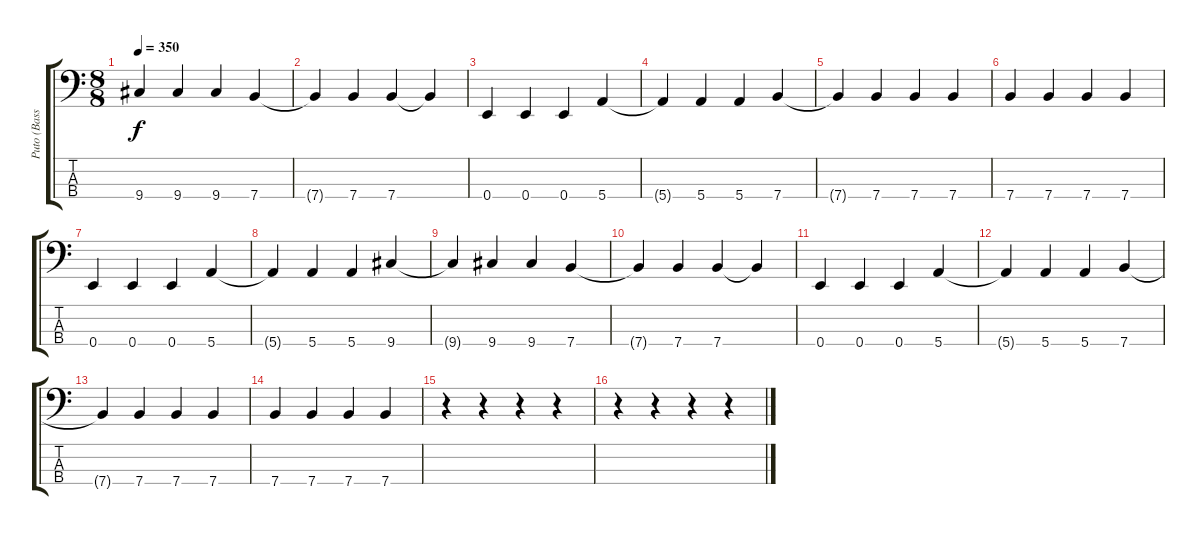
\track ("Puto (Bass)" "Puto (Bass") {solo instrument electricbasspick}
\staff {score tabs}
\tuning (G2 D2 A1 E1) {hide}
\ts (8 8)
\tempo 350
\clef f4
\ks c
9.4{t}.4{dy f} 9.4.4 9.4.4 7.4.4 |
7.4{t}.4 7.4.4 7.4.4 7.4{t}.4 |
0.4.4 0.4.4 0.4.4 5.4.4 |
5.4{t}.4 5.4.4 5.4.4 7.4.4 |
7.4{t}.4 7.4.4 7.4.4 7.4.4 |
7.4.4 7.4.4 7.4.4 7.4.4 |
0.4.4 0.4.4 0.4.4 5.4.4 |
5.4{t}.4 5.4.4 5.4.4 9.4.4 |
9.4{t}.4 9.4.4 9.4.4 7.4.4 |
7.4{t}.4 7.4.4 7.4.4 7.4{t}.4 |
0.4.4 0.4.4 0.4.4 5.4.4 |
5.4{t}.4 5.4.4 5.4.4 7.4.4 |
7.4{t}.4 7.4.4 7.4.4 7.4.4 |
7.4.4 7.4.4 7.4.4 7.4.4 |
r.4 r.4 r.4 r.4 |
r.4 r.4 r.4 r.4
